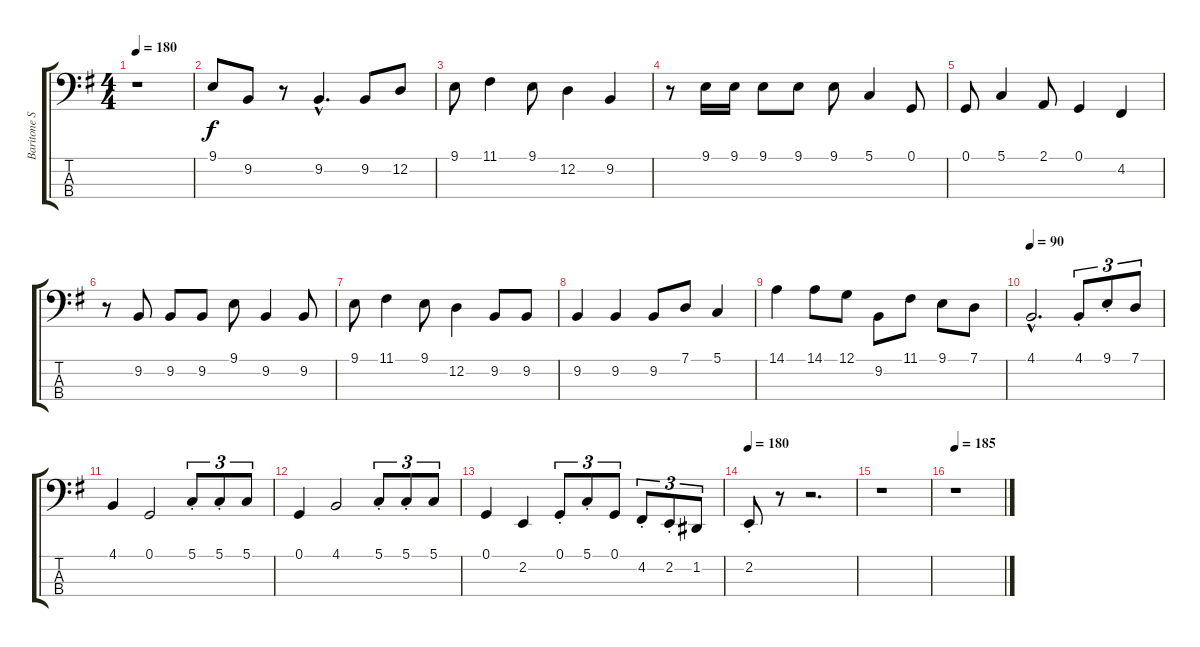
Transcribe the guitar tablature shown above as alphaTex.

\track ("Baritone Sax" "Baritone S") {instrument baritonesax}
\staff {score tabs}
\tuning (G2 D2 A1 E1) {hide}
\ts (4 4)
\tempo 180
\clef f4
\ks eminor
r.1{dy f instrument baritonesax} |
9.1.8 9.2.8 r.8 9.2{hac}.4{d} 9.2.8 12.2.8 |
9.1.8 11.1.4 9.1.8 12.2.4 9.2.4 |
r.8 9.1.16 9.1.16 9.1.8 9.1.8 9.1.8 5.1.4 0.1.8 |
0.1.8 5.1.4 2.1.8 0.1.4 4.2.4 |
r.8 9.2.8 9.2.8 9.2.8 9.1.8 9.2.4 9.2.8 |
9.1.8 11.1.4 9.1.8 12.2.4 9.2.8 9.2.8 |
9.2.4 9.2.4 9.2.8 7.1.8 5.1.4 |
14.1.4 14.1.8 12.1.8 9.2.8 11.1.8 9.1.8 7.1.8 |
\tempo 90
4.1{hac}.2{d} 4.1{st}.8{tu (3 2)} 9.1{st}.8{tu (3 2)} 7.1.8{tu (3 2)} |
4.1.4 0.1.2 5.1{st}.8{tu (3 2)} 5.1{st}.8{tu (3 2)} 5.1.8{tu (3 2)} |
0.1.4 4.1.2 5.1{st}.8{tu (3 2)} 5.1{st}.8{tu (3 2)} 5.1.8{tu (3 2)} |
0.1.4 2.2.4 0.1{st}.8{tu (3 2)} 5.1{st}.8{tu (3 2)} 0.1.8{tu (3 2)} 4.2{st}.8{tu (3 2)} 2.2{st}.8{tu (3 2)} 1.2.8{tu (3 2)} |
\tempo 180
2.2{st}.8 r.8 r.2{d} |
r.1 |
\tempo 185
r.1
